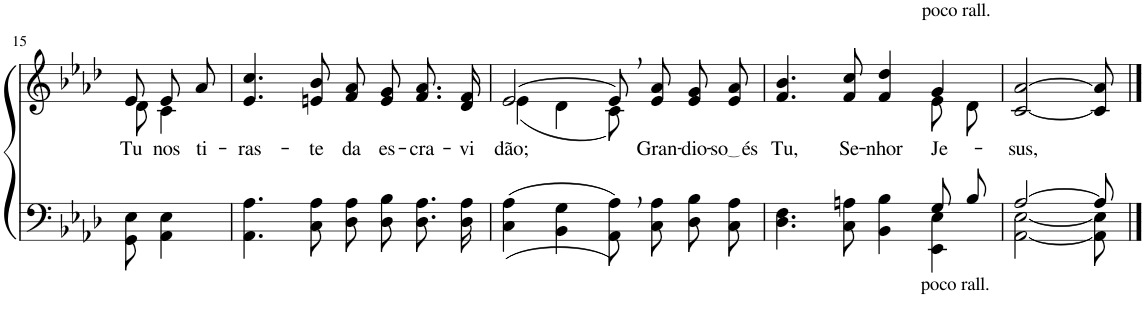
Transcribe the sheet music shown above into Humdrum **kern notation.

**kern	**kern	**text
*part2	*part1	*part1
*staff2	*staff1	*staff1
*I"Parte III e IV	*I"Parte I e II	*
!!LO:PB:g=z
*clefF4	*clefG2	*
*Trd-1c-2	*Trd-1c-2	*
*k[b-e-a-d-]	*k[b-e-a-d-]	*
*M4/4	*M4/4	*
=15	=15	=15
*	*^	*
!	!	!	!LO:LY:b
8GG\ 8E-\	8e-/	8d-\	Tu
!	!	!	!LO:LY:b
4AA-\ 4E-\	8e-/L	4c\	nos
!	!	!	!LO:LY:b
.	8a-/J	.	ti-
*	*v	*v	*
=16	=16	=16
!	!	!LO:LY:b
4.AA-\ 4.A-\	4.e-/ 4.cc/	-ras-
!	!	!LO:LY:b
8C\ 8A-\	8en/ 8b-/	-te
!	!	!LO:LY:b
8D-\ 8A-\L	8f/ 8a-/L	da
!	!	!LO:LY:b
8D-\ 8B-\J	8e/ 8g/J	es-
!	!	!LO:LY:b
8.D-\ 8.A-\L	8.f/ 8.a-/L	-cra-
!	!	!LO:LY:b
16D-\ 16A-\Jk	16d-/ 16f/Jk	-vi-
=17	=17	=17
*	*^	*
!	!	!	!LO:LY:b
((4C\ 4A-\	[2e-/	(4e-\	-dão;
4BB-\ 4G\	.	4d-\	.
8AA-,\ 8A-,\L))	8e-,/L]	8c\)	.
!	!	!	!LO:LY:b
8C\ 8A-\J	8e-/ 8a-/J	4.ryy	Gran-
!	!	!	!LO:LY:b
8D-\ 8B-\L	8e-/ 8g/L	.	-dio-
!	!	!	!LO:LY:b
8C\ 8A-\J	8e-/ 8a-/J	.	so és
=18	=18	=18	=18
*^	*	*	*
!	!	!	!	!LO:LY:b
2.ryy	4.D-\ 4.F\	4.f/ 4.b-/	2.ryy	Tu,
!	!	!	!	!LO:LY:b
.	8C\ 8An\	8f/ 8cc/	.	Se-
!	!	!LO:TX:a:t=poco rall.	!	!
!	!LO:TX:b:t=poco rall.	!	!	!
!	!	!	!	!LO:LY:b
.	4BB-\ 4B-\	4f/ 4dd-/	.	-nhor
!	!	!	!	!LO:LY:b
8G/L	4EE-\ 4E-\	4g/	8e-\L	Je-
8B-/J	.	.	8d-\J	.
=19	=19	=19	=19	=19
!	!	!	!	!LO:LY:b
*	*	*v	*v	*
[2A-/	[2AA-\ [2E-\	[2c/ [2a-/	-sus,
8A-/]	8AA-\] 8E-\]	8c/] 8a-/]	.
*v	*v	*	*
==	==	==
*-	*-	*-
